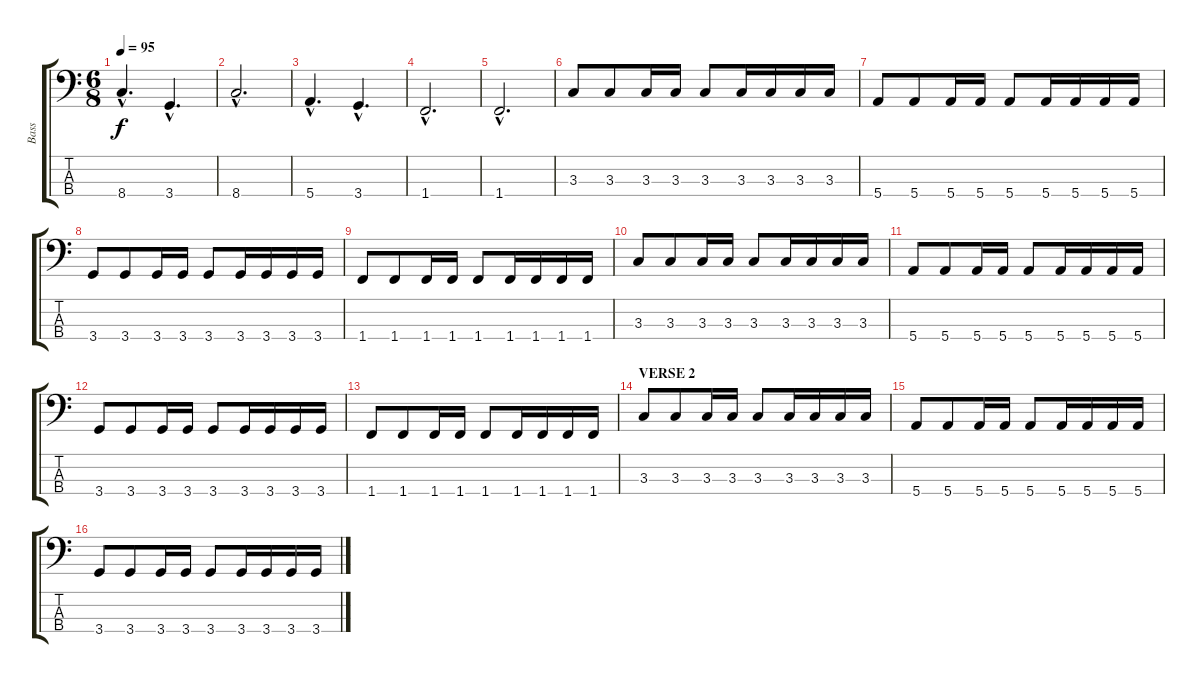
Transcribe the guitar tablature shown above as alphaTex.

\track ("Bass" "Bass") {instrument electricbassfinger}
\staff {score tabs}
\tuning (G2 D2 A1 E1) {hide}
\ts (6 8)
\tempo 95
\clef f4
\ks c
8.4{hac}.4{d dy f} 3.4{hac}.4{d} |
8.4{hac}.2{d} |
5.4{hac}.4{d} 3.4{hac}.4{d} |
1.4{hac}.2{d} |
1.4{hac}.2{d} |
3.3.8 3.3.8 3.3.16 3.3.16 3.3.8 3.3.16 3.3.16 3.3.16 3.3.16 |
5.4.8 5.4.8 5.4.16 5.4.16 5.4.8 5.4.16 5.4.16 5.4.16 5.4.16 |
3.4.8 3.4.8 3.4.16 3.4.16 3.4.8 3.4.16 3.4.16 3.4.16 3.4.16 |
1.4.8 1.4.8 1.4.16 1.4.16 1.4.8 1.4.16 1.4.16 1.4.16 1.4.16 |
3.3.8 3.3.8 3.3.16 3.3.16 3.3.8 3.3.16 3.3.16 3.3.16 3.3.16 |
5.4.8 5.4.8 5.4.16 5.4.16 5.4.8 5.4.16 5.4.16 5.4.16 5.4.16 |
3.4.8 3.4.8 3.4.16 3.4.16 3.4.8 3.4.16 3.4.16 3.4.16 3.4.16 |
1.4.8 1.4.8 1.4.16 1.4.16 1.4.8 1.4.16 1.4.16 1.4.16 1.4.16 |
\section ("" "VERSE 2")
3.3.8 3.3.8 3.3.16 3.3.16 3.3.8 3.3.16 3.3.16 3.3.16 3.3.16 |
5.4.8 5.4.8 5.4.16 5.4.16 5.4.8 5.4.16 5.4.16 5.4.16 5.4.16 |
3.4.8 3.4.8 3.4.16 3.4.16 3.4.8 3.4.16 3.4.16 3.4.16 3.4.16
